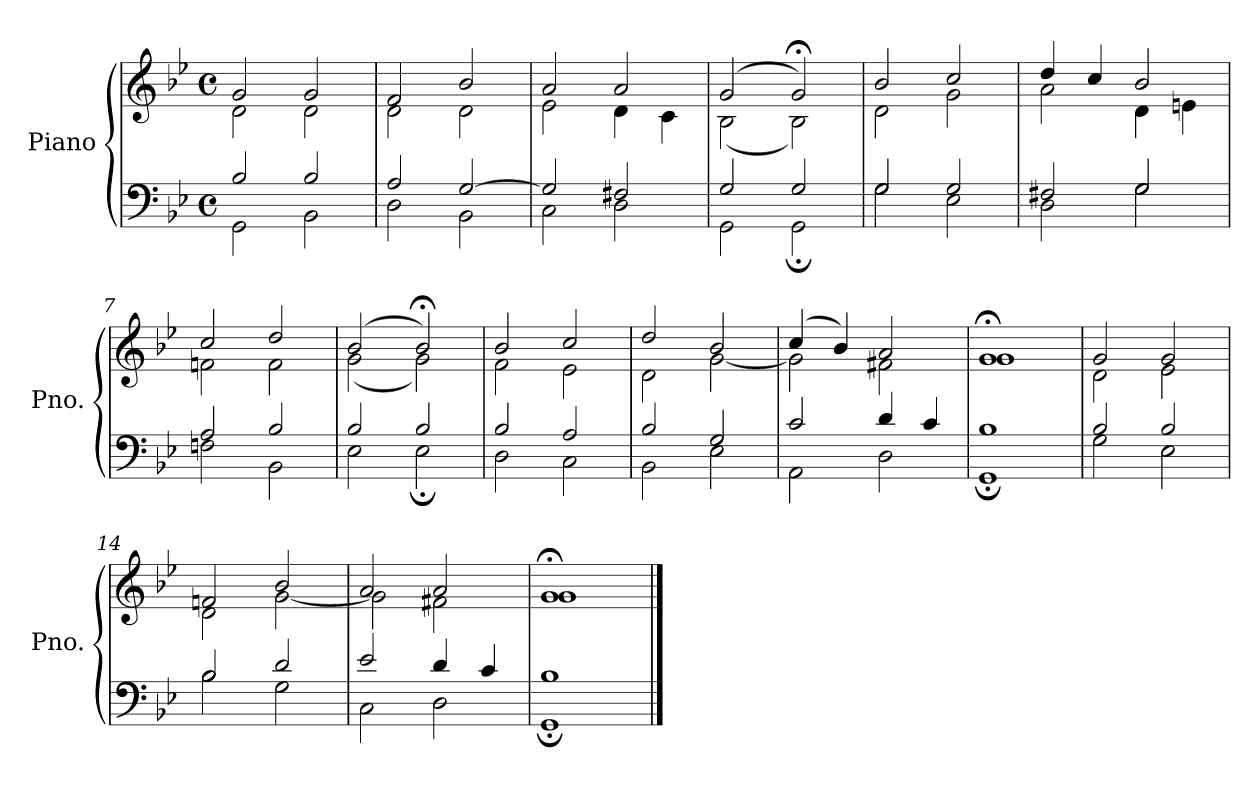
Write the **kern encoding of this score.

**kern	**kern
*part1	*part1
*staff2	*staff1
*I"Piano	*
*I'Pno.	*
*clefF4	*clefG2
*k[b-e-]	*k[b-e-]
*M4/4	*M4/4
*met(c)	*met(c)
=1	=1
*^	*^
2B-/	2GG\	2g/	2d\
2B-/	2BB-\	2g/	2d\
=2	=2	=2	=2
2A/	2D\	2f/	2d\
[2G/	2BB-\	2b-/	2d\
=3	=3	=3	=3
2G/]	2C\	2a/	2e-\
2F#X/	2D\	2a/	4d\
.	.	.	4c\
=4	=4	=4	=4
2G/	2GG\	(2g/	(2B-\
2G/	2GG;\	2g;</)	2B-\)
=5	=5	=5	=5
2G/	2G\	2b-/	2d\
2G/	2E-\	2cc/	2g\
=6	=6	=6	=6
2F#X/	2D\	4dd/	2a\
.	.	4cc/	.
2G/	2G\	2b-/	4d\
.	.	.	4en\
=7	=7	=7	=7
2A/	2Fn\	2cc/	2fn\
2B-/	2BB-\	2dd/	2f\
=8	=8	=8	=8
2B-/	2E-\	(2b-/	(2g\
2B-/	2E-;\	2b-;</)	2g\)
!!LO:LB:g=z	!!
=9	=9	=9	=9
2B-/	2D\	2b-/	2f\
2A/	2C\	2cc/	2e-\
=10	=10	=10	=10
2B-/	2BB-\	2dd/	2d\
2G/	2E-\	2b-/	[2g\
=11	=11	=11	=11
2c/	2AA\	(4cc/	2g\]
.	.	4b-/)	.
4d/	2D\	2a/	2f#X\
4c/	.	.	.
=12	=12	=12	=12
1B-	1GG;	1g;<	1g
=13	=13	=13	=13
2B-/	2G\	2g/	2d\
2B-/	2E-\	2g/	2e-\
=14	=14	=14	=14
2B-/	2B-\	2fn/	2d\
2d/	2G\	2b-/	[2g\
=15	=15	=15	=15
2e-/	2C\	2a/	2g\]
4d/	2D\	2a/	2f#X\
4c/	.	.	.
=16	=16	=16	=16
1B-	1GG;	1g;<	1g
*v	*v	*	*
*	*v	*v
==	==
*-	*-
